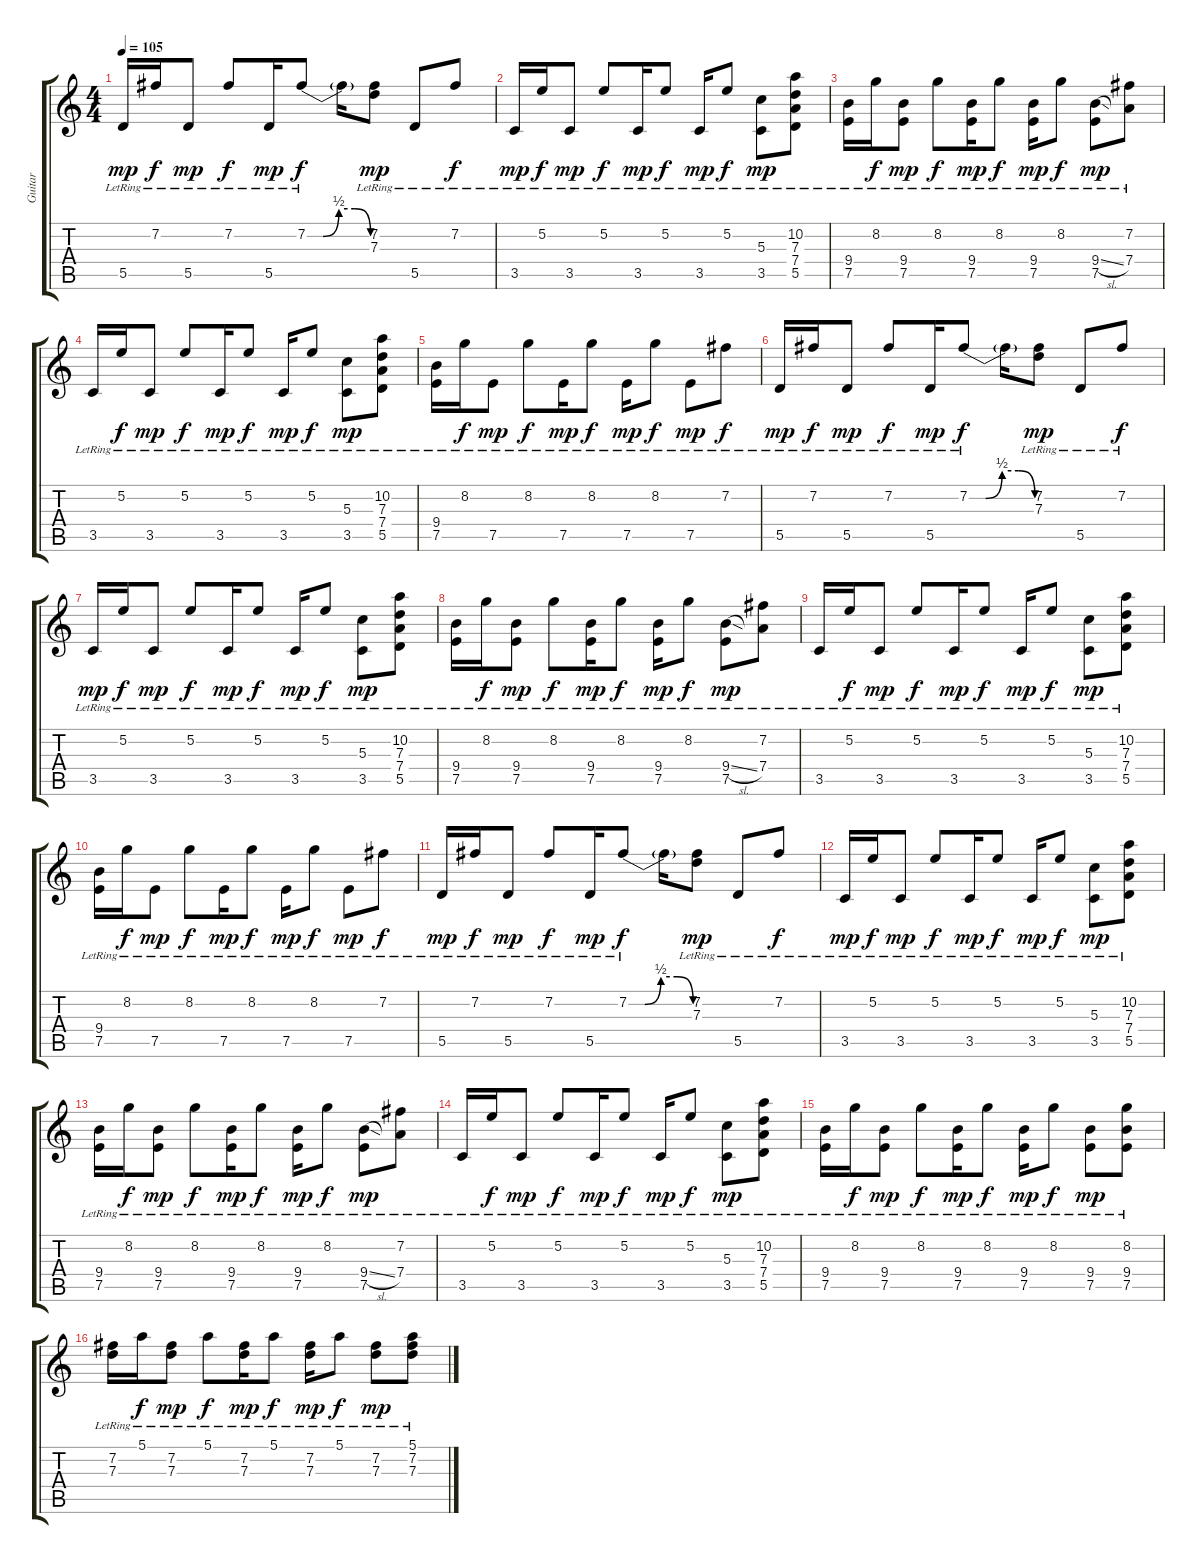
\track ("Guitar" "Guitar") {instrument electricguitarjazz}
\staff {score tabs}
\tuning (E4 B3 G3 D3 A2 E2) {hide}
\ts (4 4)
\tempo 105
\clef g2
\ks c
5.5{lr}.16{dy mp} 7.2{lr}.16{dy f} 5.5{lr}.8{dy mp} 7.2{lr}.8{dy f} 5.5{lr}.16{dy mp} 7.2{be (custom 0 0 15 0 30 2 45 2 60 0) lr}.8{dy f} 7.2{t}.16 (7.2{lr} 7.3).8{dy mp} 5.5{lr}.8 7.2{lr}.8{dy f} |
3.5{lr}.16{dy mp} 5.2{lr}.16{dy f} 3.5{lr}.8{dy mp} 5.2{lr}.8{dy f} 3.5{lr}.16{dy mp} 5.2{lr}.8{dy f} 3.5{lr}.16{dy mp} 5.2{lr}.8{dy f} (5.3{lr} 3.5{lr}).8{dy mp} (10.2{lr} 7.3{lr} 7.4{lr} 5.5{lr}).8 |
(9.4{lr} 7.5{lr}).16 8.2{lr}.16{dy f} (9.4{lr} 7.5{lr}).8{dy mp} 8.2{lr}.8{dy f} (9.4{lr} 7.5{lr}).16{dy mp} 8.2{lr}.8{dy f} (9.4{lr} 7.5{lr}).16{dy mp} 8.2{lr}.8{dy f} (9.4{sl lr} 7.5{lr}).8{dy mp} (7.2{lr} 7.4{lr}).8 |
3.5{lr}.16 5.2{lr}.16{dy f} 3.5{lr}.8{dy mp} 5.2{lr}.8{dy f} 3.5{lr}.16{dy mp} 5.2{lr}.8{dy f} 3.5{lr}.16{dy mp} 5.2{lr}.8{dy f} (5.3{lr} 3.5{lr}).8{dy mp} (10.2{lr} 7.3{lr} 7.4{lr} 5.5{lr}).8 |
(9.4{lr} 7.5{lr}).16 8.2{lr}.16{dy f} 7.5{lr}.8{dy mp} 8.2{lr}.8{dy f} 7.5{lr}.16{dy mp} 8.2{lr}.8{dy f} 7.5{lr}.16{dy mp} 8.2{lr}.8{dy f} 7.5{lr}.8{dy mp} 7.2{lr}.8{dy f} |
5.5{lr}.16{dy mp} 7.2{lr}.16{dy f} 5.5{lr}.8{dy mp} 7.2{lr}.8{dy f} 5.5{lr}.16{dy mp} 7.2{be (custom 0 0 15 0 30 2 45 2 60 0) lr}.8{dy f} 7.2{t}.16 (7.2{lr} 7.3).8{dy mp} 5.5{lr}.8 7.2{lr}.8{dy f} |
3.5{lr}.16{dy mp} 5.2{lr}.16{dy f} 3.5{lr}.8{dy mp} 5.2{lr}.8{dy f} 3.5{lr}.16{dy mp} 5.2{lr}.8{dy f} 3.5{lr}.16{dy mp} 5.2{lr}.8{dy f} (5.3{lr} 3.5{lr}).8{dy mp} (10.2{lr} 7.3{lr} 7.4{lr} 5.5{lr}).8 |
(9.4{lr} 7.5{lr}).16 8.2{lr}.16{dy f} (9.4{lr} 7.5{lr}).8{dy mp} 8.2{lr}.8{dy f} (9.4{lr} 7.5{lr}).16{dy mp} 8.2{lr}.8{dy f} (9.4{lr} 7.5{lr}).16{dy mp} 8.2{lr}.8{dy f} (9.4{sl lr} 7.5{lr}).8{dy mp} (7.2{lr} 7.4{lr}).8 |
3.5{lr}.16 5.2{lr}.16{dy f} 3.5{lr}.8{dy mp} 5.2{lr}.8{dy f} 3.5{lr}.16{dy mp} 5.2{lr}.8{dy f} 3.5{lr}.16{dy mp} 5.2{lr}.8{dy f} (5.3{lr} 3.5{lr}).8{dy mp} (10.2{lr} 7.3{lr} 7.4{lr} 5.5{lr}).8 |
(9.4{lr} 7.5{lr}).16 8.2{lr}.16{dy f} 7.5{lr}.8{dy mp} 8.2{lr}.8{dy f} 7.5{lr}.16{dy mp} 8.2{lr}.8{dy f} 7.5{lr}.16{dy mp} 8.2{lr}.8{dy f} 7.5{lr}.8{dy mp} 7.2{lr}.8{dy f} |
5.5{lr}.16{dy mp} 7.2{lr}.16{dy f} 5.5{lr}.8{dy mp} 7.2{lr}.8{dy f} 5.5{lr}.16{dy mp} 7.2{be (custom 0 0 15 0 30 2 45 2 60 0) lr}.8{dy f} 7.2{t}.16 (7.2{lr} 7.3).8{dy mp} 5.5{lr}.8 7.2{lr}.8{dy f} |
3.5{lr}.16{dy mp} 5.2{lr}.16{dy f} 3.5{lr}.8{dy mp} 5.2{lr}.8{dy f} 3.5{lr}.16{dy mp} 5.2{lr}.8{dy f} 3.5{lr}.16{dy mp} 5.2{lr}.8{dy f} (5.3{lr} 3.5{lr}).8{dy mp} (10.2{lr} 7.3{lr} 7.4{lr} 5.5{lr}).8 |
(9.4{lr} 7.5{lr}).16 8.2{lr}.16{dy f} (9.4{lr} 7.5{lr}).8{dy mp} 8.2{lr}.8{dy f} (9.4{lr} 7.5{lr}).16{dy mp} 8.2{lr}.8{dy f} (9.4{lr} 7.5{lr}).16{dy mp} 8.2{lr}.8{dy f} (9.4{sl lr} 7.5{lr}).8{dy mp} (7.2{lr} 7.4{lr}).8 |
3.5{lr}.16 5.2{lr}.16{dy f} 3.5{lr}.8{dy mp} 5.2{lr}.8{dy f} 3.5{lr}.16{dy mp} 5.2{lr}.8{dy f} 3.5{lr}.16{dy mp} 5.2{lr}.8{dy f} (5.3{lr} 3.5{lr}).8{dy mp} (10.2{lr} 7.3{lr} 7.4{lr} 5.5{lr}).8 |
(9.4{lr} 7.5{lr}).16 8.2{lr}.16{dy f} (9.4{lr} 7.5{lr}).8{dy mp} 8.2{lr}.8{dy f} (9.4{lr} 7.5{lr}).16{dy mp} 8.2{lr}.8{dy f} (9.4{lr} 7.5{lr}).16{dy mp} 8.2{lr}.8{dy f} (9.4{lr} 7.5{lr}).8{dy mp} (8.2{lr} 9.4{lr} 7.5{lr}).8 |
(7.2{lr} 7.3{lr}).16 5.1{lr}.16{dy f} (7.2{lr} 7.3{lr}).8{dy mp} 5.1{lr}.8{dy f} (7.2{lr} 7.3{lr}).16{dy mp} 5.1{lr}.8{dy f} (7.2{lr} 7.3{lr}).16{dy mp} 5.1{lr}.8{dy f} (7.2{lr} 7.3{lr}).8{dy mp} (5.1{lr} 7.2{lr} 7.3{lr}).8
